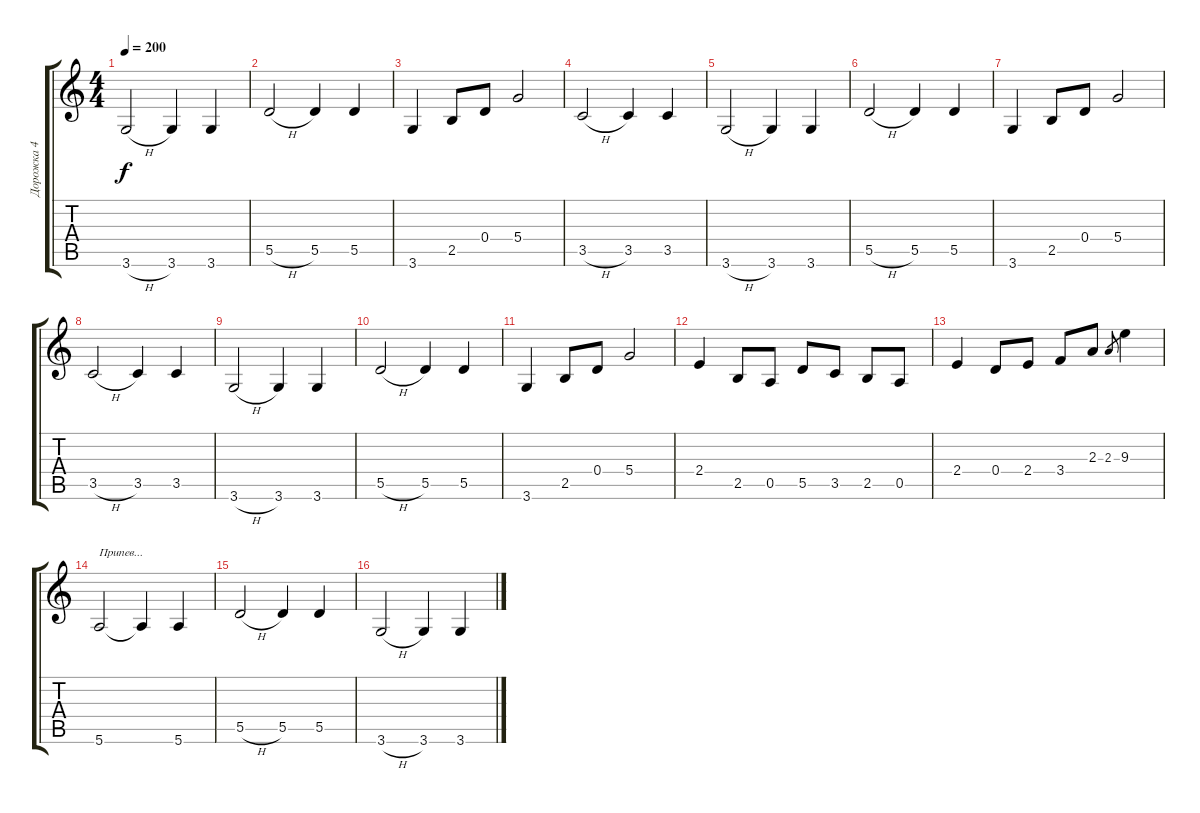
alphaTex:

\track ("Дорожка 4" "Дорожка 4") {instrument electricbassfinger}
\staff {score tabs}
\tuning (E4 B3 G3 D3 A2 E2) {hide}
\ts (4 4)
\tempo 200
\clef g2
\ks c
3.6{h}.2{dy f} 3.6.4 3.6.4 |
5.5{h}.2 5.5.4 5.5.4 |
3.6.4 2.5.8 0.4.8 5.4.2 |
3.5{h}.2 3.5.4 3.5.4 |
3.6{h}.2 3.6.4 3.6.4 |
5.5{h}.2 5.5.4 5.5.4 |
3.6.4 2.5.8 0.4.8 5.4.2 |
3.5{h}.2 3.5.4 3.5.4 |
3.6{h}.2 3.6.4 3.6.4 |
5.5{h}.2 5.5.4 5.5.4 |
3.6.4 2.5.8 0.4.8 5.4.2 |
2.4.4 2.5.8 0.5.8 5.5.8 3.5.8 2.5.8 0.5.8 |
2.4.4 0.4.8 2.4.8 3.4.8 2.3.8 2.3.8{gr} 9.3.4 |
5.6.2{txt "Припев..."} 5.6{t}.4 5.6.4 |
5.5{h}.2 5.5.4 5.5.4 |
3.6{h}.2 3.6.4 3.6.4
